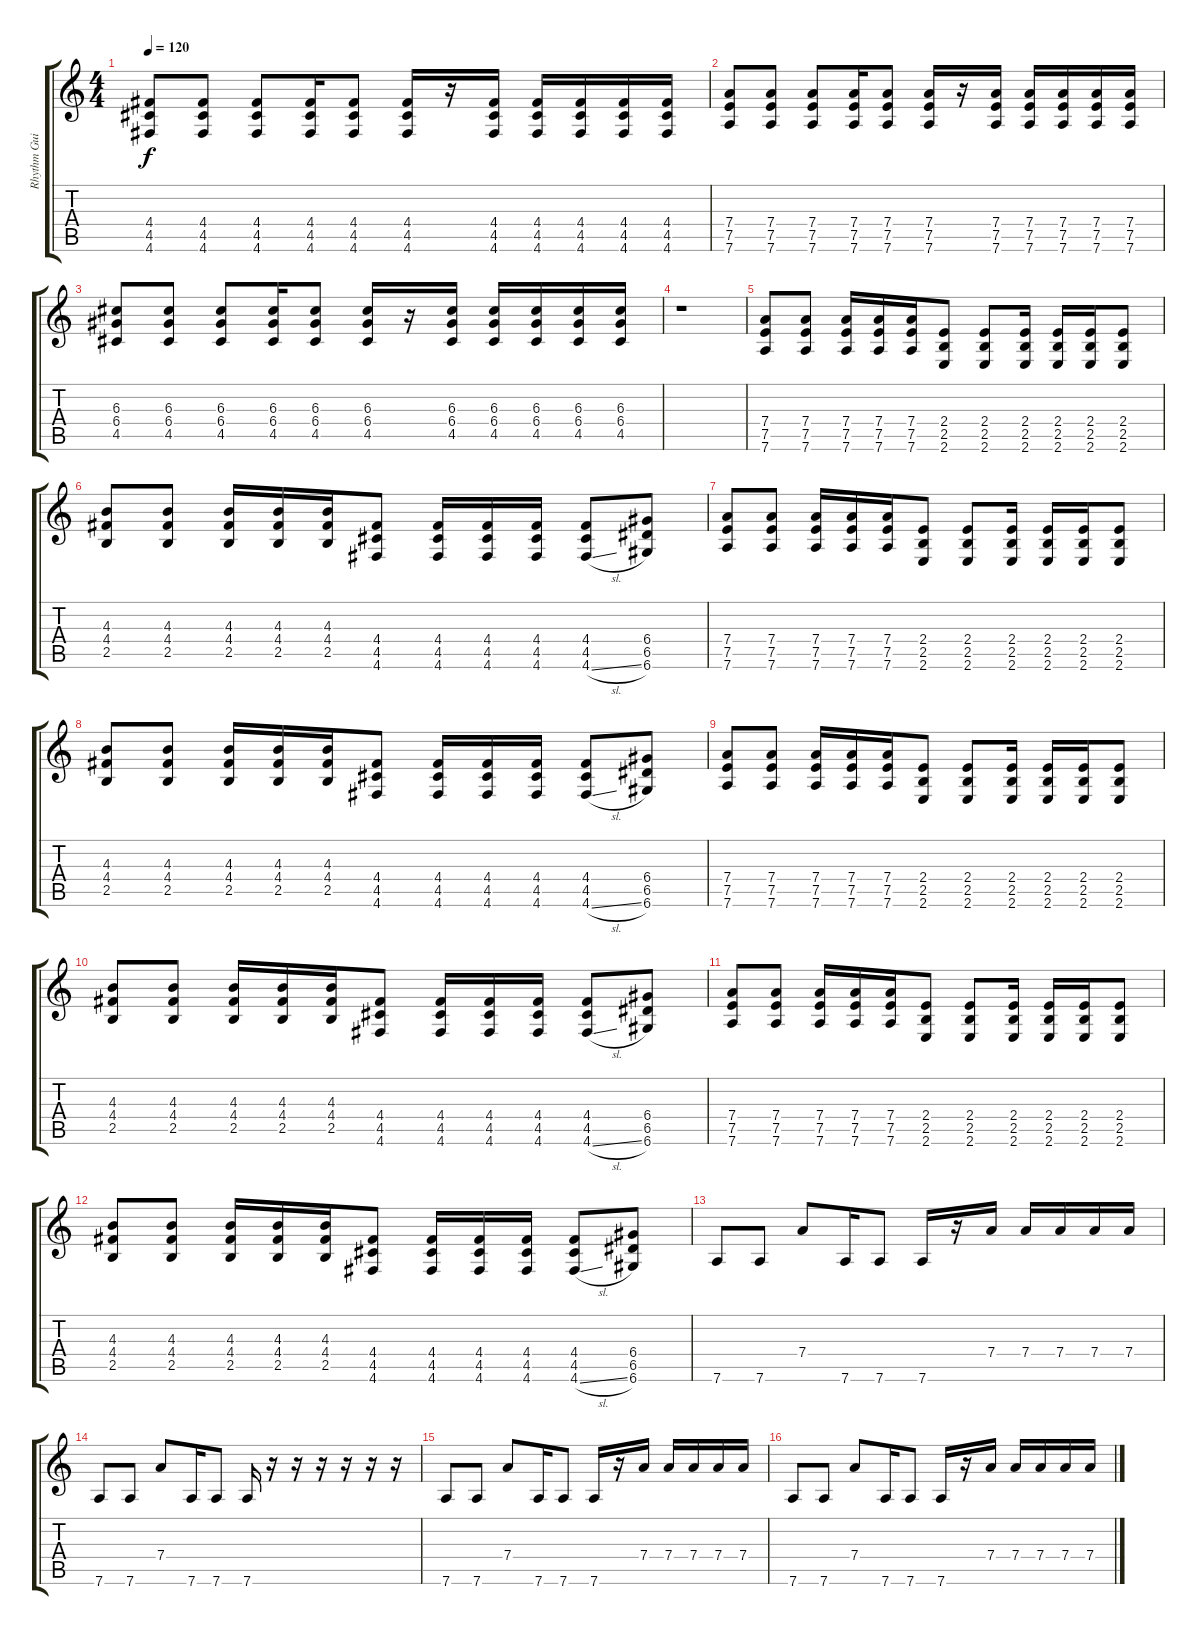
\track ("Rhythm Guitar" "Rhythm Gui") {instrument overdrivenguitar}
\staff {score tabs}
\tuning (E4 B3 G3 D3 A2 D2) {hide}
\ts (4 4)
\tempo 120
\clef g2
\ks c
(4.4 4.5 4.6).8{dy f} (4.4 4.5 4.6).8 (4.4 4.5 4.6).8 (4.4 4.5 4.6).16 (4.4 4.5 4.6).8 (4.4 4.5 4.6).16 r.16 (4.4 4.5 4.6).16 (4.4 4.5 4.6).16 (4.4 4.5 4.6).16 (4.4 4.5 4.6).16 (4.4 4.5 4.6).16 |
(7.4 7.5 7.6).8 (7.4 7.5 7.6).8 (7.4 7.5 7.6).8 (7.4 7.5 7.6).16 (7.4 7.5 7.6).8 (7.4 7.5 7.6).16 r.16 (7.4 7.5 7.6).16 (7.4 7.5 7.6).16 (7.4 7.5 7.6).16 (7.4 7.5 7.6).16 (7.4 7.5 7.6).16 |
(6.3 6.4 4.5).8 (6.3 6.4 4.5).8 (6.3 6.4 4.5).8 (6.3 6.4 4.5).16 (6.3 6.4 4.5).8 (6.3 6.4 4.5).16 r.16 (6.3 6.4 4.5).16 (6.3 6.4 4.5).16 (6.3 6.4 4.5).16 (6.3 6.4 4.5).16 (6.3 6.4 4.5).16 |
r.1 |
(7.4 7.5 7.6).8 (7.4 7.5 7.6).8 (7.4 7.5 7.6).16 (7.4 7.5 7.6).16 (7.4 7.5 7.6).16 (2.4 2.5 2.6).8 (2.4 2.5 2.6).8 (2.4 2.5 2.6).16 (2.4 2.5 2.6).16 (2.4 2.5 2.6).16 (2.4 2.5 2.6).8 |
(4.3 4.4 2.5).8 (4.3 4.4 2.5).8 (4.3 4.4 2.5).16 (4.3 4.4 2.5).16 (4.3 4.4 2.5).16 (4.4 4.5 4.6).8 (4.4 4.5 4.6).16 (4.4 4.5 4.6).16 (4.4 4.5 4.6).16 (4.4 4.5 4.6{sl}).8 (6.4 6.5 6.6).8 |
(7.4 7.5 7.6).8 (7.4 7.5 7.6).8 (7.4 7.5 7.6).16 (7.4 7.5 7.6).16 (7.4 7.5 7.6).16 (2.4 2.5 2.6).8 (2.4 2.5 2.6).8 (2.4 2.5 2.6).16 (2.4 2.5 2.6).16 (2.4 2.5 2.6).16 (2.4 2.5 2.6).8 |
(4.3 4.4 2.5).8 (4.3 4.4 2.5).8 (4.3 4.4 2.5).16 (4.3 4.4 2.5).16 (4.3 4.4 2.5).16 (4.4 4.5 4.6).8 (4.4 4.5 4.6).16 (4.4 4.5 4.6).16 (4.4 4.5 4.6).16 (4.4 4.5 4.6{sl}).8 (6.4 6.5 6.6).8 |
(7.4 7.5 7.6).8 (7.4 7.5 7.6).8 (7.4 7.5 7.6).16 (7.4 7.5 7.6).16 (7.4 7.5 7.6).16 (2.4 2.5 2.6).8 (2.4 2.5 2.6).8 (2.4 2.5 2.6).16 (2.4 2.5 2.6).16 (2.4 2.5 2.6).16 (2.4 2.5 2.6).8 |
(4.3 4.4 2.5).8 (4.3 4.4 2.5).8 (4.3 4.4 2.5).16 (4.3 4.4 2.5).16 (4.3 4.4 2.5).16 (4.4 4.5 4.6).8 (4.4 4.5 4.6).16 (4.4 4.5 4.6).16 (4.4 4.5 4.6).16 (4.4 4.5 4.6{sl}).8 (6.4 6.5 6.6).8 |
(7.4 7.5 7.6).8 (7.4 7.5 7.6).8 (7.4 7.5 7.6).16 (7.4 7.5 7.6).16 (7.4 7.5 7.6).16 (2.4 2.5 2.6).8 (2.4 2.5 2.6).8 (2.4 2.5 2.6).16 (2.4 2.5 2.6).16 (2.4 2.5 2.6).16 (2.4 2.5 2.6).8 |
(4.3 4.4 2.5).8 (4.3 4.4 2.5).8 (4.3 4.4 2.5).16 (4.3 4.4 2.5).16 (4.3 4.4 2.5).16 (4.4 4.5 4.6).8 (4.4 4.5 4.6).16 (4.4 4.5 4.6).16 (4.4 4.5 4.6).16 (4.4 4.5 4.6{sl}).8 (6.4 6.5 6.6).8 |
7.6.8 7.6.8 7.4.8 7.6.16 7.6.8 7.6.16 r.16 7.4.16 7.4.16 7.4.16 7.4.16 7.4.16 |
7.6.8 7.6.8 7.4.8 7.6.16 7.6.8 7.6.16 r.16 r.16 r.16 r.16 r.16 r.16 |
7.6.8 7.6.8 7.4.8 7.6.16 7.6.8 7.6.16 r.16 7.4.16 7.4.16 7.4.16 7.4.16 7.4.16 |
7.6.8 7.6.8 7.4.8 7.6.16 7.6.8 7.6.16 r.16 7.4.16 7.4.16 7.4.16 7.4.16 7.4.16
